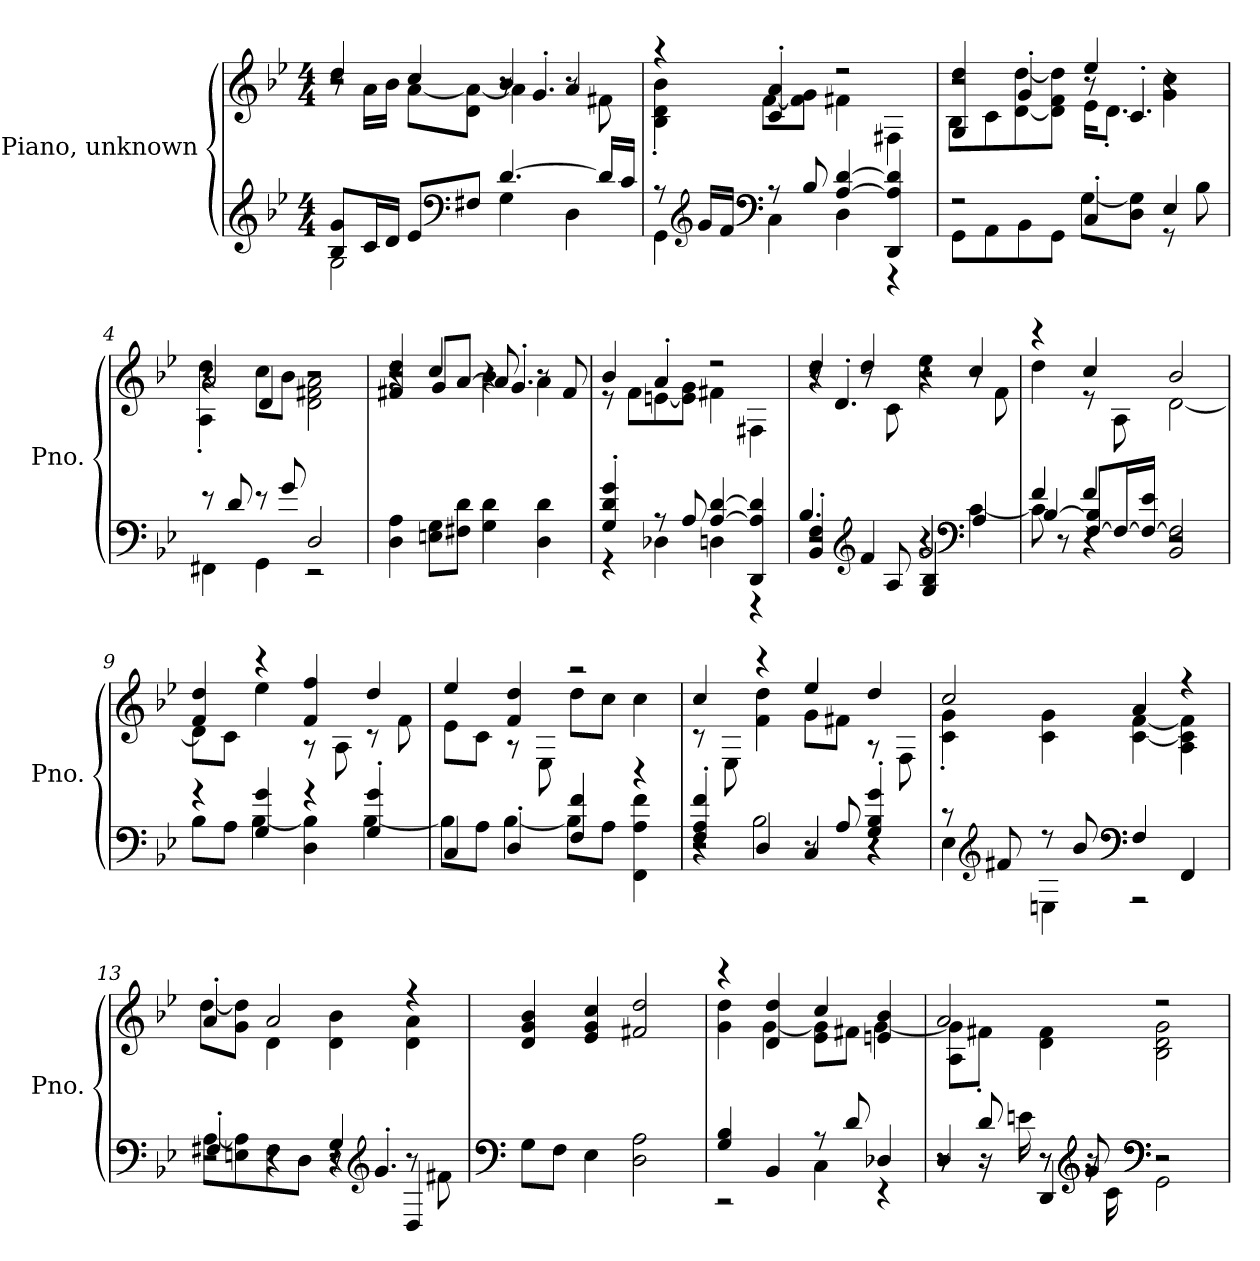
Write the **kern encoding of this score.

**kern	**kern
*part1	*part1
*staff2	*staff1
*I"Piano, unknown	*
*I'Pno.	*
*clefG2	*clefG2
*k[b-e-]	*k[b-e-]
*M4/4	*M4/4
*MM120	*MM120
=1	=1
*^	*^
*	*	*	*^
8B-/ 8g/L	2G\	4dd/	8r	2r
16c/L	.	.	16a\LL	.
16d/JJ	.	.	16b-\JJ	.
8e-/L	.	4cc/	[8a\L	.
*clefF4	*	*	*	*
8F#X/J	.	.	8d\ 8a\_J	.
[4.d/	4G\	4b-/	4a\]	8r
.	.	.	.	4.g'/
.	4D\	4a/	8r	.
16d/LL]	.	.	8f#X\	.
16c/JJ	.	.	.	.
*	*	*	*v	*v
=2	=2	=2	=2
8r	4GG\	4r	4B-\' 4d\' 4b-\'
*clefG2	*	*	*
16g/LL	.	.	.
16f/JJ	.	.	.
*clefF4	*	*	*
8r	4C\	4c/' 4a/'	[8f\L
8B-/	.	.	8f\] 8g\J
[4A/ [4d/	4D\	2r	4f#X\
4DD/ 4A/] 4d/]	4r	.	4F#X\
=3	=3	=3	=3
*	*	*	*^
2r	8GG\L	4G/ 4dd/	8B-\L	2r
.	8AA\	.	8c\	.
.	8BB-\	4g'/	[8d\ [8dd\	.
.	8GG\J	.	8d\] 8f\ 8dd\]J	.
4C'/	[8G\L	4ee-/	16e-\KL	8r
.	.	.	8.d'\J	.
.	8D\ 8G\]J	.	.	4.c'/
4E-/	8r	4r	4g\ 4cc\	.
.	8B-\	.	.	.
!!LO:LB:g=z	!!	!!
=4	=4	=4	=4	=4
8r	4FF#X\	2a/	4A\' 4dd\'	4r
8d/	.	.	.	.
8r	4GG\	.	8cc\L	4d/
8g/	.	.	8b-\J	.
2D/	2r	2r	2d\ 2f#X\ 2a\	2r
*v	*v	*	*	*
=5	=5	=5	=5
4D\ 4A\	4f#X/ 4dd/	2r	4r
8En\ 8G\L	4cc/	.	8g/L
8F#X\ 8d\J	.	.	[8a/J
4G\ 4d\	4r	4b-\	8a/]
.	.	.	4.g'/
4D\ 4d\	8r	4a\	.
.	8f#/	.	.
*	*	*v	*v
=6	=6	=6
*^	*	*
4G/' 4d/' 4g/'	4r	4b-/	8r
.	.	.	8f\L
8r	4D-X\	4a'/	[8en\
8A/	.	.	8e\] 8g\J
[4A/ [4d/	4Dn\	2r	4f#X\
4DD/ 4A/] 4d/]	4r	.	4F#X\
=7	=7	=7	=7
*	*^	*	*^
4BB-/' 4F/'	2r	4.B-/	4dd/	4r	8r
.	.	.	.	.	4.d'/
*clefG2	*	*	*	*	*
4f/	.	.	4dd/	8r	.
.	.	8A/	.	8c\	.
2g/	4r	4G/ 4B-/	4r	4ee-\	2r
*clefF4	*	*	*	*	*
.	[4c\	4A/	4cc/	8r	.
.	.	.	.	8f\	.
*	*	*	*	*v	*v
!!LO:LB:g=z
=8	=8	=8	=8	=8
4f/	8c\]	[4B-/	4r	4dd\
.	8r	.	.	.
4f/	4r	[8F/ 8B-/]L	4cc/	8r
.	.	16F/L_	.	8A\
.	.	16F/_ 16e-/JJ	.	.
2r	2r	2BB-/ 2F/]	2b-/	[2d\
*	*v	*v	*	*
=9	=9	=9	=9
4r	8B-\L	4f/ 4dd/	8d\L]
.	8A\J	.	8c\J
4G/ 4g/	[4B-\	4r	4ee-\
4r	4D\ 4B-\]	4f/ 4ff/	8r
.	.	.	8A\
4G/' 4g/'	[4B-\	4dd/	8r
.	.	.	8f\
=10	=10	=10	=10
4C/	8B-\L]	4ee-/	8e-\L
.	8A\J	.	8c\J
4D'/	[4B-\	4f/ 4dd/	8r
.	.	.	8E-\
4F/ 4f/	8B-\L]	2r	8dd\L
.	8A\J	.	8cc\J
4r	4FF\ 4A\ 4f\	.	4cc\
=11	=11	=11	=11
*	*^	*	*
4F/' 4A/' 4f/'	4r	2r	4cc/	8r
.	.	.	.	8E-\
4D/	2B-\	.	4r	4f\ 4dd\
8r	.	4C/	4ee-/	8g\L
8A/	.	.	.	8f#X\J
4G/' 4B-/' 4g/'	4r	4r	4dd/	8r
.	.	.	.	8F\
*	*v	*v	*	*
!!LO:LB:g=z	!!
=12	=12	=12	=12
8r	4E-\	2cc/	4c\' 4g\'
*clefG2	*	*	*
8f#X/	.	.	.
8r	4En\	.	4c\ 4g\
8b-/	.	.	.
*clefF4	*	*	*
4F/	2r	4a/	[4c\ [4f\
4FF/	.	4r	4A\ 4c\] 4f\]
=13	=13	=13	=13
*	*^	*	*
2r	[8A\L	4F#X'/	4a'/	[8dd\L
.	8En\ 8A\]	.	.	8g\ 8dd\]J
.	8F#\	4r	2a/	4d\
.	8D\J	.	.	.
8r	4r	4G/	.	4d\ 4b-\
*clefG2	*	*	*	*
4.g'/	.	.	.	.
.	8r	4D/	4r	4d\ 4a\
.	8f#X\	.	.	.
*v	*v	*v	*	*
*	*v	*v
=14	=14
*clefF4	*
8G\L	4d/ 4g/ 4b-/
8F\J	.
4E-\	4e-/ 4g/ 4cc/
2D\ 2A\	2f#X/ 2dd/
=15	=15
*^	*^
4G/ 4B-/	2r	4r	4g\ 4dd\
4BB-/	.	4d/ 4dd/	[4g\
8r	4C\	4cc/	8e-\ 8g\]L
8d/	.	.	8f#X\J
4D-X/	4r	4en/ 4b-/	[4g\
!!LO:LB:g=z	!!
=16	=16	=16	=16
*	*^	*	*
8r	8r	4D/	2a/	8A\ 8g\]L
8d/	16r	.	.	8f#X'\J
.	16en\	.	.	.
8r	8r	4DD/	.	4d\ 4f#\
*clefG2	*	*	*	*
8g/	16r	.	.	.
.	16c\	.	.	.
*clefF4	*	*	*	*
2r	2GG\	2r	2r	2B-\ 2d\ 2g\
*v	*v	*v	*	*
*	*v	*v
=	=
*-	*-
